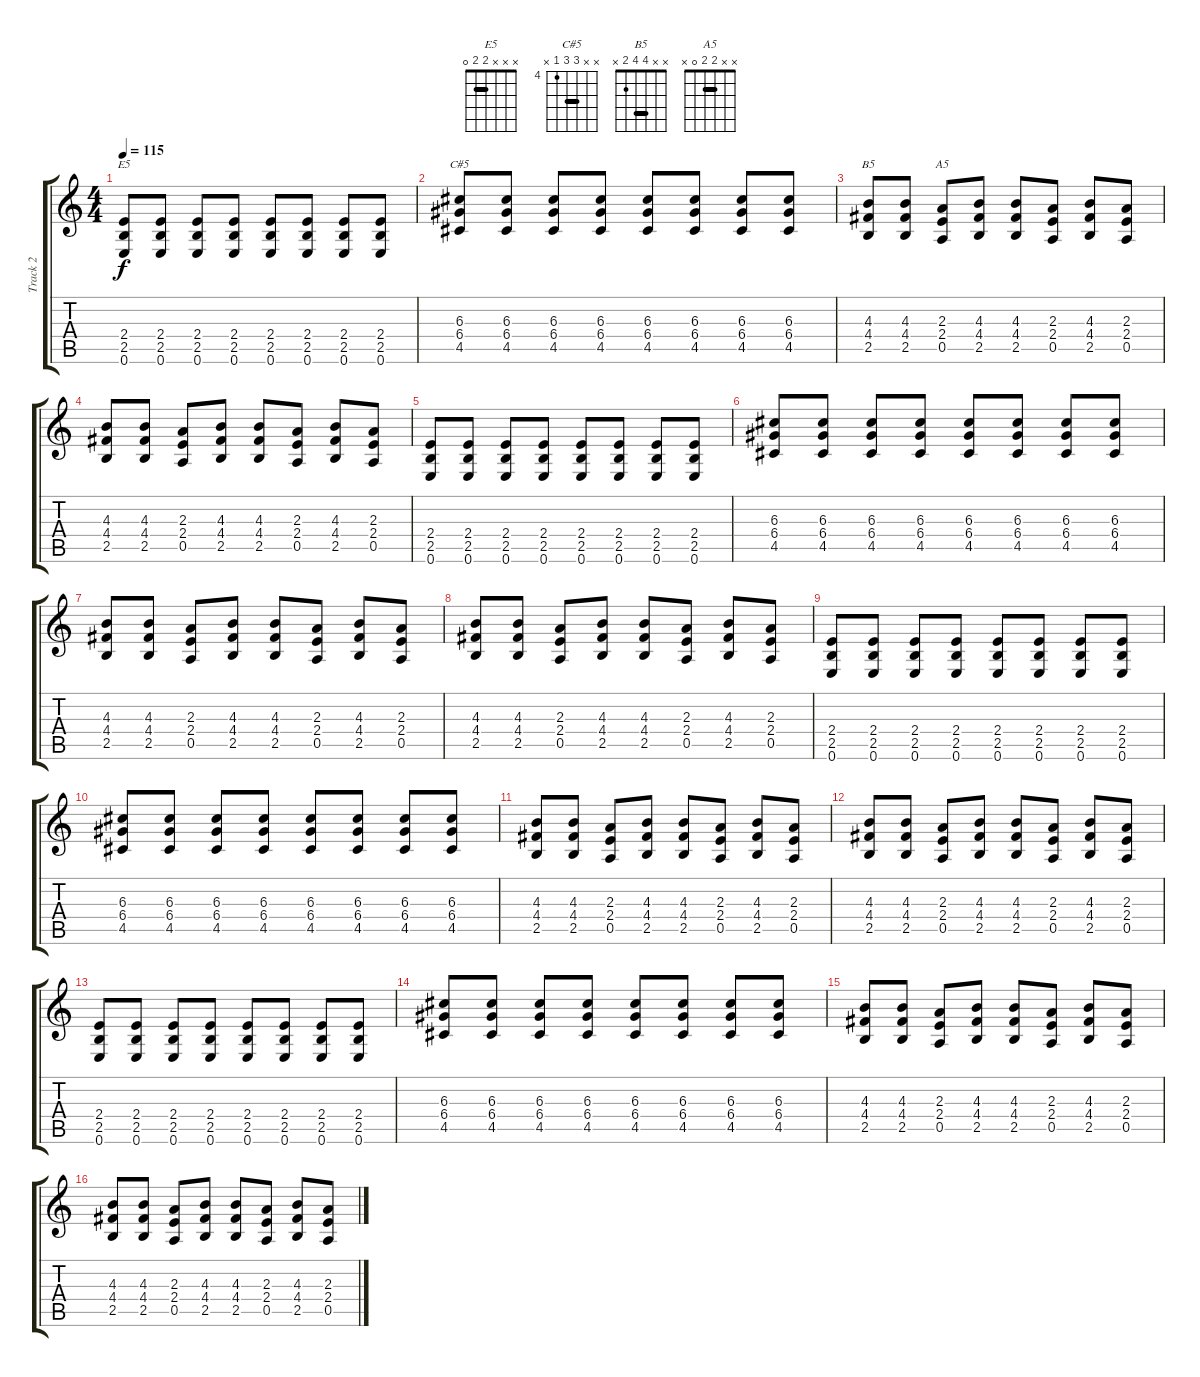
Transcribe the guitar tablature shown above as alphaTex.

\track ("Track 2" "Track 2") {instrument electricguitarclean}
\staff {score tabs}
\tuning (E4 B3 G3 D3 A2 E2) {hide}
\chord ("E5" x x x 2 2 0) {barre 2}
\chord ("C#5" x x 6 6 4 x) {firstfret 4 barre 6}
\chord ("B5" x x 4 4 2 x) {barre 4}
\chord ("A5" x x 2 2 0 x) {barre 2}
\ts (4 4)
\tempo 115
\clef g2
\ks c
(2.4 2.5 0.6).8{ch "E5" dy f instrument overdrivenguitar} (2.4 2.5 0.6).8 (2.4 2.5 0.6).8 (2.4 2.5 0.6).8 (2.4 2.5 0.6).8 (2.4 2.5 0.6).8 (2.4 2.5 0.6).8 (2.4 2.5 0.6).8 |
(6.3 6.4 4.5).8{ch "C#5"} (6.3 6.4 4.5).8 (6.3 6.4 4.5).8 (6.3 6.4 4.5).8 (6.3 6.4 4.5).8 (6.3 6.4 4.5).8 (6.3 6.4 4.5).8 (6.3 6.4 4.5).8 |
(4.3 4.4 2.5).8{ch "B5"} (4.3 4.4 2.5).8 (2.3 2.4 0.5).8{ch "A5"} (4.3 4.4 2.5).8 (4.3 4.4 2.5).8 (2.3 2.4 0.5).8 (4.3 4.4 2.5).8 (2.3 2.4 0.5).8 |
(4.3 4.4 2.5).8 (4.3 4.4 2.5).8 (2.3 2.4 0.5).8 (4.3 4.4 2.5).8 (4.3 4.4 2.5).8 (2.3 2.4 0.5).8 (4.3 4.4 2.5).8 (2.3 2.4 0.5).8 |
(2.4 2.5 0.6).8{instrument overdrivenguitar} (2.4 2.5 0.6).8 (2.4 2.5 0.6).8 (2.4 2.5 0.6).8 (2.4 2.5 0.6).8 (2.4 2.5 0.6).8 (2.4 2.5 0.6).8 (2.4 2.5 0.6).8 |
(6.3 6.4 4.5).8 (6.3 6.4 4.5).8 (6.3 6.4 4.5).8 (6.3 6.4 4.5).8 (6.3 6.4 4.5).8 (6.3 6.4 4.5).8 (6.3 6.4 4.5).8 (6.3 6.4 4.5).8 |
(4.3 4.4 2.5).8 (4.3 4.4 2.5).8 (2.3 2.4 0.5).8 (4.3 4.4 2.5).8 (4.3 4.4 2.5).8 (2.3 2.4 0.5).8 (4.3 4.4 2.5).8 (2.3 2.4 0.5).8 |
(4.3 4.4 2.5).8 (4.3 4.4 2.5).8 (2.3 2.4 0.5).8 (4.3 4.4 2.5).8 (4.3 4.4 2.5).8 (2.3 2.4 0.5).8 (4.3 4.4 2.5).8 (2.3 2.4 0.5).8 |
(2.4 2.5 0.6).8{instrument overdrivenguitar} (2.4 2.5 0.6).8 (2.4 2.5 0.6).8 (2.4 2.5 0.6).8 (2.4 2.5 0.6).8 (2.4 2.5 0.6).8 (2.4 2.5 0.6).8 (2.4 2.5 0.6).8 |
(6.3 6.4 4.5).8 (6.3 6.4 4.5).8 (6.3 6.4 4.5).8 (6.3 6.4 4.5).8 (6.3 6.4 4.5).8 (6.3 6.4 4.5).8 (6.3 6.4 4.5).8 (6.3 6.4 4.5).8 |
(4.3 4.4 2.5).8 (4.3 4.4 2.5).8 (2.3 2.4 0.5).8 (4.3 4.4 2.5).8 (4.3 4.4 2.5).8 (2.3 2.4 0.5).8 (4.3 4.4 2.5).8 (2.3 2.4 0.5).8 |
(4.3 4.4 2.5).8 (4.3 4.4 2.5).8 (2.3 2.4 0.5).8 (4.3 4.4 2.5).8 (4.3 4.4 2.5).8 (2.3 2.4 0.5).8 (4.3 4.4 2.5).8 (2.3 2.4 0.5).8 |
(2.4 2.5 0.6).8{instrument overdrivenguitar} (2.4 2.5 0.6).8 (2.4 2.5 0.6).8 (2.4 2.5 0.6).8 (2.4 2.5 0.6).8 (2.4 2.5 0.6).8 (2.4 2.5 0.6).8 (2.4 2.5 0.6).8 |
(6.3 6.4 4.5).8 (6.3 6.4 4.5).8 (6.3 6.4 4.5).8 (6.3 6.4 4.5).8 (6.3 6.4 4.5).8 (6.3 6.4 4.5).8 (6.3 6.4 4.5).8 (6.3 6.4 4.5).8 |
(4.3 4.4 2.5).8 (4.3 4.4 2.5).8 (2.3 2.4 0.5).8 (4.3 4.4 2.5).8 (4.3 4.4 2.5).8 (2.3 2.4 0.5).8 (4.3 4.4 2.5).8 (2.3 2.4 0.5).8 |
(4.3 4.4 2.5).8 (4.3 4.4 2.5).8 (2.3 2.4 0.5).8 (4.3 4.4 2.5).8 (4.3 4.4 2.5).8 (2.3 2.4 0.5).8 (4.3 4.4 2.5).8 (2.3 2.4 0.5).8
